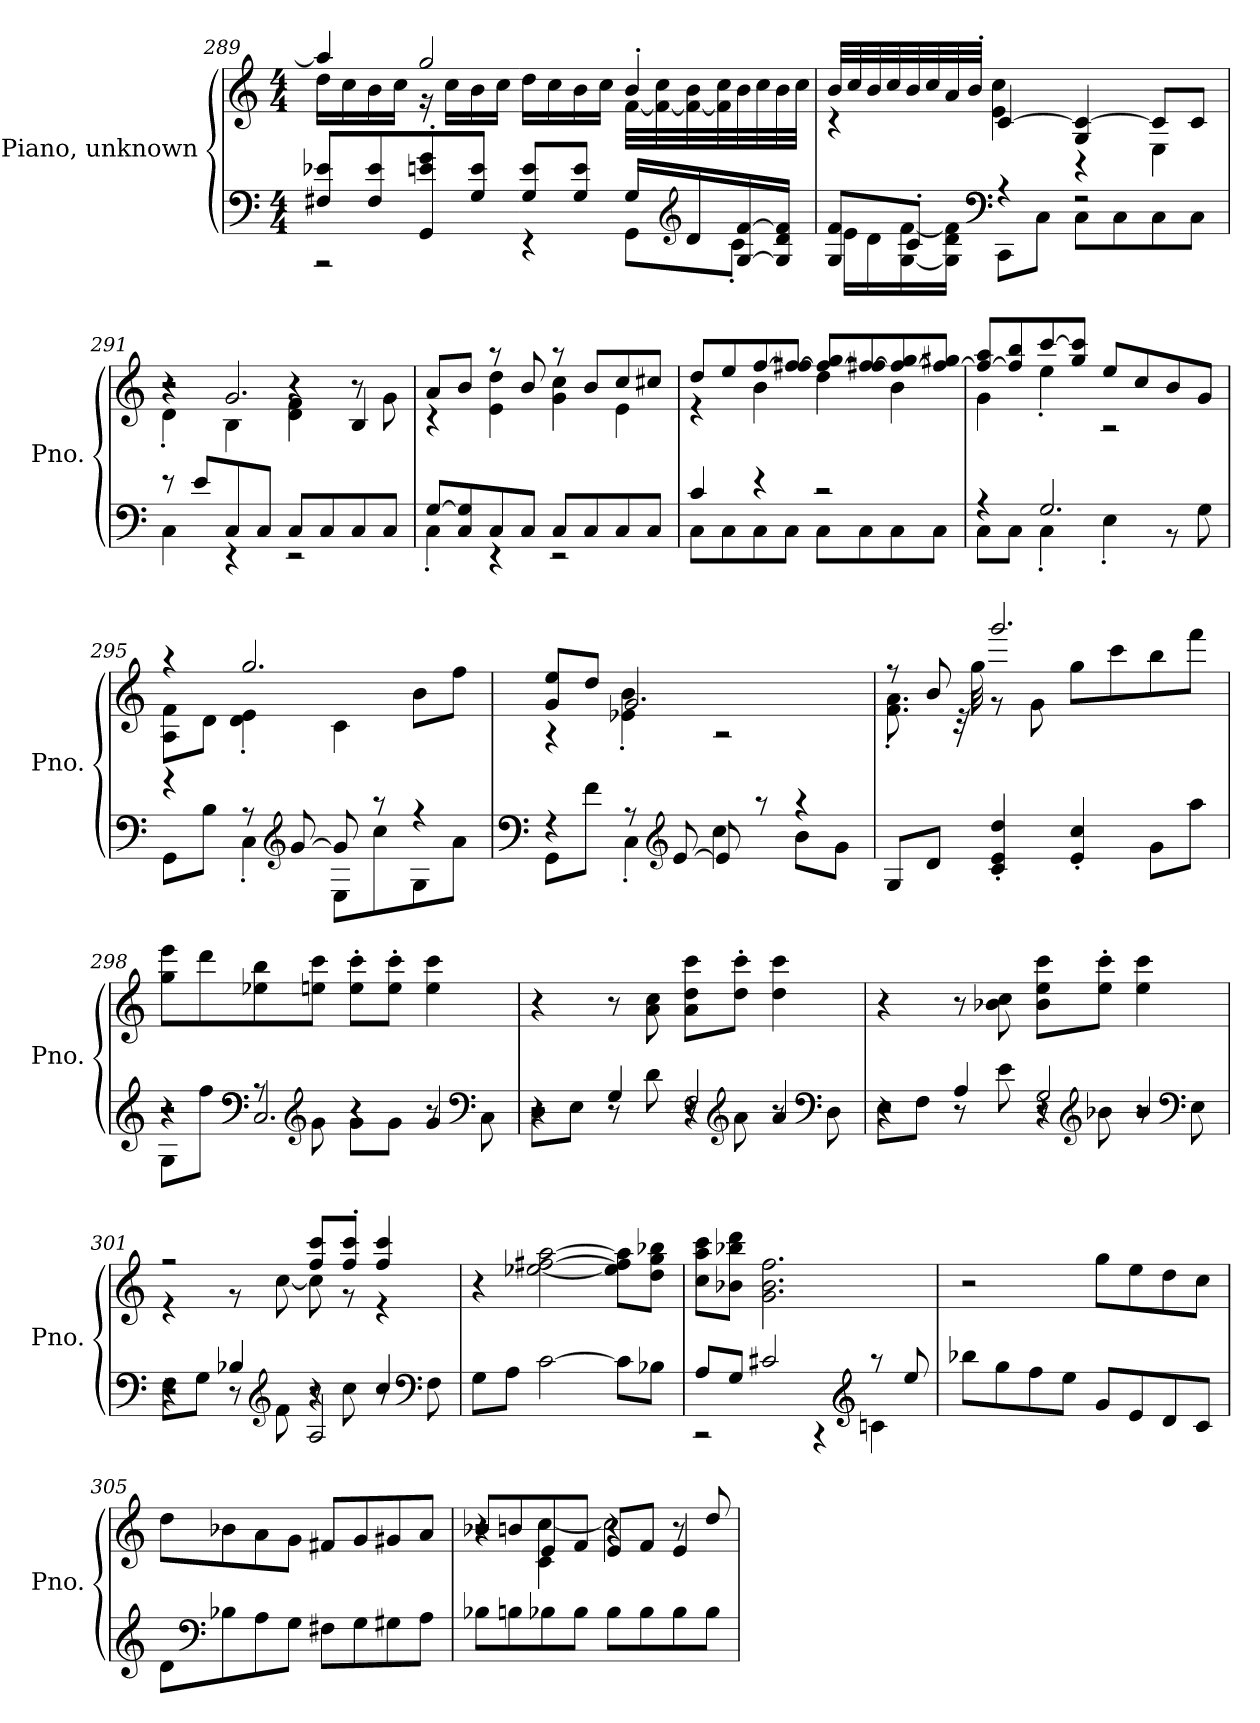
**kern	**kern
*part1	*part1
*staff2	*staff1
*I"Piano, unknown	*
*I'Pno.	*
*clefF4	*clefG2
*k[]	*k[]
*M4/4	*M4/4
=289	=289
*^	*^
8F#X/ 8e-X/L	2r	4aa/]	16dd\LL
.	.	.	16cc\
8F#/ 8e-/	.	.	16b\
.	.	.	16cc\JJ
8GG/' 8en/' 8g/'	.	2gg/	16r
.	.	.	16cc\LL
8G/ 8e/J	.	.	16b\
.	.	.	16cc\JJ
8G/ 8e/L	4r	.	16dd\LL
.	.	.	16cc\
8G/ 8e/J	.	.	16b\
.	.	.	16cc\JJ
16G/LL	8GG\L	4b'/	[32f\LLL
.	.	.	32f\_ 32cc\
*clefG2	*	*	*
16d/	.	.	32f\_ 32b\
.	.	.	32f\] 32cc\
[16G/ [16f/	8c'\J	.	32b\
.	.	.	32cc\
16G/] 16d/ 16f/]JJ	.	.	32b\
.	.	.	32cc\JJJ
!!LO:LB:g=z	!!
=290	=290	=290	=290
8G/ 8f/L	16e\LL	32b/LLL	4r
.	.	32cc/	.
.	16d\	32b/	.
.	.	32cc/	.
8c'/J	[16G\ [16f\	32b/	.
.	.	32cc/	.
.	16G\] 16d\ 16f\]JJ	32a/	.
.	.	32b'/JJJ	.
*clefF4	*	*	*
4r	8CC\L	[4c/	4e\ 4cc\
.	8C\J	.	.
2r	8C\L	4G/ 4c/_	4r
.	8C\	.	.
.	8C\	8c/L]	4E\
.	8C\J	8c/J	.
=291	=291	=291	=291
*	*	*	*^
8r	4C\	4r	4d'\	2r
8e/L	.	.	.	.
8C/	4r	2.g/	4B\	.
8C/J	.	.	.	.
8C/L	2r	.	4d\ 4f\	4r
8C/	.	.	.	.
8C/	.	.	8r	4B/
8C/J	.	.	8g\	.
*	*	*	*v	*v
=292	=292	=292	=292
[8G/L	4C'\	8a/L	4r
8C/ 8G/]	.	8b/J	.
8C/	4r	8r	4e\ 4dd\
8C/J	.	8b/	.
8C/L	2r	8r	4g\ 4cc\
8C/	.	8b/L	.
8C/	.	8cc/	4e\
8C/J	.	8cc#X/J	.
!!LO:LB:g=z	!!
=293	=293	=293	=293
4c/	8C\L	8dd/L	4r
.	8C\	8ee/	.
4r	8C\	[8ff/	4b\
.	8C\J	8ff/_ 8ff#X/J	.
2r	8C\L	8ff/_ 8gg/L	4dd\
.	8C\	8ff/_ 8ff#X/	.
.	8C\	8ff/_ 8gg/	4b\
.	8C\J	8ff/_ 8gg#X/J	.
=294	=294	=294	=294
4r	8C\L	8ff/_ 8aa/L	4g\
.	8C\J	8ff/] 8bb/	.
2.G/	4C'\	[8ccc/	4ee'\
.	.	8gg/ 8ccc/]J	.
.	4E'\	8ee/L	2r
.	.	8cc/	.
.	8r	8b/	.
.	8G\	8g/J	.
=295	=295	=295	=295
4r	8GG\L	4r	8A\ 8f\L
.	8B\J	.	8d\J
8r	4C'\	2.gg/	4d\' 4e\'
*clefG2	*	*	*
[8g/	.	.	.
8g/]	8E\L	.	4c\
8r	8cc\	.	.
4r	8G\	.	8b\L
.	8a\J	.	8ff\J
!!LO:PB:g=z	!!
=296	=296	=296	=296
*clefF4	*	*	*
4r	8GG\L	8g/ 8ee/L	4r
.	8f\J	8dd/J	.
8r	4C'\	2.g/	4e-X\' 4b\'
*clefG2	*	*	*
[8e/	.	.	.
8e/]	4cc\	.	2r
8r	.	.	.
4r	8b\L	.	.
.	8g\J	.	.
*v	*v	*	*
=297	=297	=297
8G/L	8r	8.f\' 8.a\'
8d/J	8b/	.
.	.	32r
.	.	32gg\
4c/' 4e/' 4dd/'	2.ggg/	8r
.	.	8g\
4e/' 4cc/'	.	8gg\L
.	.	8ccc\
8g\L	.	8bb\
8aa\J	.	8fff\J
*	*v	*v
=298	=298
*^	*
*	*^	*
2r	8G\L	4r	8gg\ 8eee\L
.	8ff\J	.	8ddd\
*clefF4	*	*	*
.	8r	2.C/	8ee-X\ 8bb\
*clefG2	*	*	*
.	8g\	.	8een\ 8ccc\J
4r	8g\L	.	8ee\' 8ccc\'L
.	8g\J	.	8ee\' 8ccc\'J
4g/	8r	.	4ee\ 4ccc\
*clefF4	*	*	*
.	8C\	.	.
!!LO:LB:g=z
=299	=299	=299	=299
2r	8D\L	4r	4r
.	8E\J	.	.
.	8r	4G/	8r
.	8d\	.	8a\ 8cc\
4r	8r	2F/	8a\ 8dd\ 8ccc\L
*clefG2	*	*	*
.	8a\	.	8dd\' 8ccc\'J
4a/	8r	.	4dd\ 4ccc\
*clefF4	*	*	*
.	8D\	.	.
=300	=300	=300	=300
2r	8E\L	4r	4r
.	8F\J	.	.
.	8r	4A/	8r
.	8e\	.	8b-X\ 8cc\
4r	8r	2G/	8b-\ 8ee\ 8ccc\L
*clefG2	*	*	*
.	8b-X\	.	8ee\' 8ccc\'J
4b-/	8r	.	4ee\ 4ccc\
*clefF4	*	*	*
.	8E\	.	.
=301	=301	=301	=301
*	*	*	*^
2r	8F\L	4r	2r	4r
.	8G\J	.	.	.
.	8r	4B-X/	.	8r
*clefG2	*	*	*	*
.	8f\	.	.	[8cc\
4r	8r	2A/	8ff/ 8ccc/L	8cc\]
.	8cc\	.	8ff/' 8ccc/'J	8r
4cc/	8r	.	4ff/ 4ccc/	4r
*clefF4	*	*	*	*
.	8F\	.	.	.
*v	*v	*v	*	*
*	*v	*v
!!LO:LB:g=z
=302	=302
8G\L	4r
8A\J	.
[2c\	[2ee-X\ [2ff#X\ [2aa\
8c\L]	8ee-\] 8ff#\] 8aa\]L
8B-X\J	8dd\ 8gg\ 8bb-X\J
=303	=303
*^	*
8A/L	2r	8cc\ 8aa\ 8ccc\L
8G/J	.	8b-X\ 8bb-X\ 8ddd\J
2c#X/	.	2.g\ 2.b-\ 2.ff\
.	4r	.
*clefG2	*	*
8r	4cn\	.
8ee/	.	.
*v	*v	*
=304	=304
8bb-X\L	2r
8gg\	.
8ff\	.
8ee\J	.
8g/L	8gg\L
8e/	8ee\
8d/	8dd\
8c/J	8cc\J
=305	=305
8d\L	8dd\L
*clefF4	*
8B-X\	8b-X\
8A\	8a\
8G\J	8g\J
8F#X\L	8f#X/L
8G\	8g/
8G#X\	8g#X/
8A\J	8a/J
!!LO:LB:g=z
=306	=306
*	*^
*	*	*^
8B-X\L	8b-X/L	4r	2r
8Bn\	8bn/	.	.
8B-X\	8e/	4c\ [4cc\	.
8B-\J	8f/J	.	.
8B-\L	8e/L	2cc\]	4r
8B-\	8f/J	.	.
8B-\	8r	.	4e/
8B-\J	8dd/	.	.
*	*v	*v	*v
=	=
*-	*-
